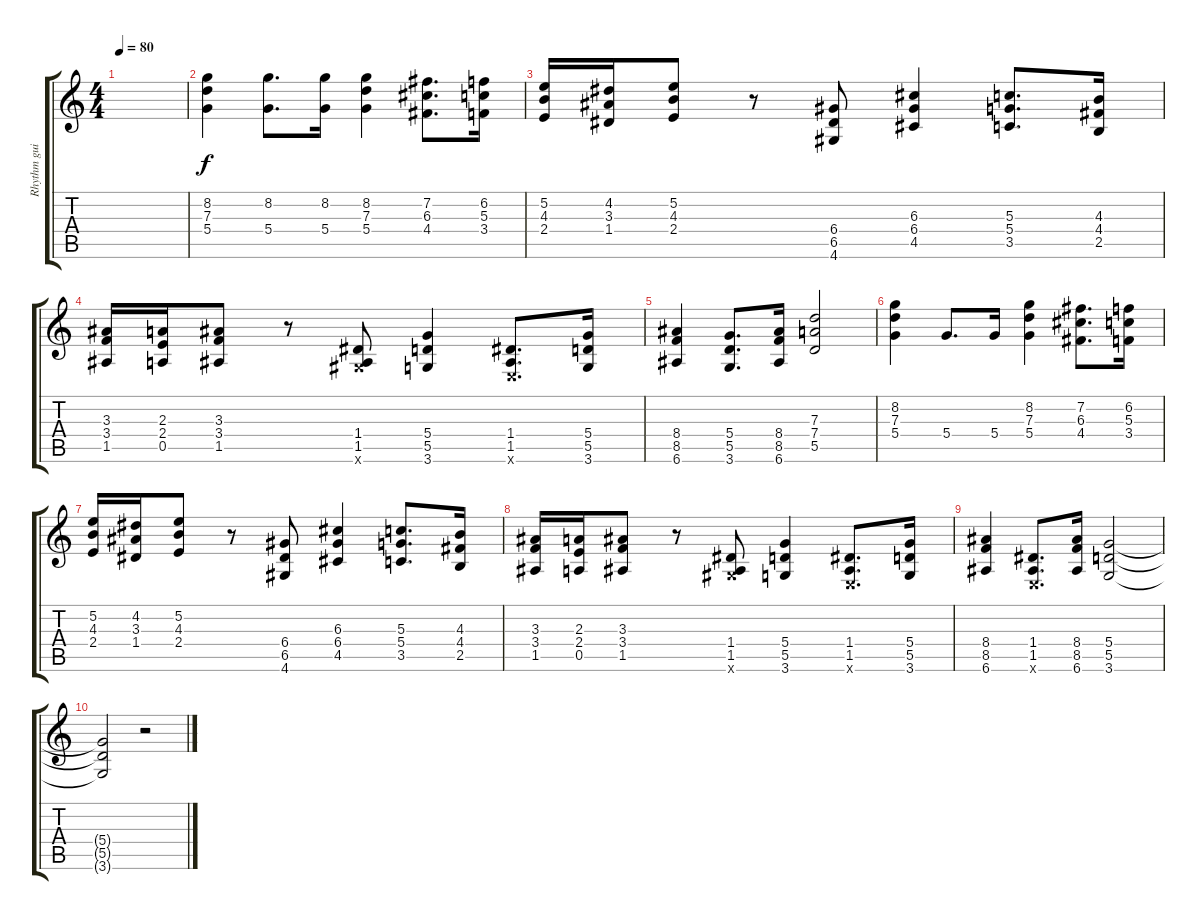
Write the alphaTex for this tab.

\track ("Rhythm guitar" "Rhythm gui") {instrument distortionguitar}
\staff {score tabs}
\tuning (E4 B3 G3 D3 A2 E2) {hide}
\ts (4 4)
\tempo 80
\clef g2
\ks c
|
(8.2 7.3 5.4).4 (8.2 5.4).8{d} (8.2 5.4).16 (8.2 7.3 5.4).4 (7.2 6.3 4.4).8{d} (6.2 5.3 3.4).16 |
(5.2 4.3 2.4).16 (4.2 3.3 1.4).16 (5.2 4.3 2.4).8 r.8 (6.4 6.5 4.6).8 (6.3 6.4 4.5).4 (5.3 5.4 3.5).8{d} (4.3 4.4 2.5).16 |
(3.3 3.4 1.5).16 (2.3 2.4 0.5).16 (3.3 3.4 1.5).8 r.8 (1.4 1.5 4.6{x}).8 (5.4 5.5 3.6).4 (1.4 1.5 0.6{x}).8{d} (5.4 5.5 3.6).16 |
(8.4 8.5 6.6).4 (5.4 5.5 3.6).8{d} (8.4 8.5 6.6).16 (7.3 7.4 5.5).2 |
(8.2 7.3 5.4).4 5.4.8{d} 5.4.16 (8.2 7.3 5.4).4 (7.2 6.3 4.4).8{d} (6.2 5.3 3.4).16 |
(5.2 4.3 2.4).16 (4.2 3.3 1.4).16 (5.2 4.3 2.4).8 r.8 (6.4 6.5 4.6).8 (6.3 6.4 4.5).4 (5.3 5.4 3.5).8{d} (4.3 4.4 2.5).16 |
(3.3 3.4 1.5).16 (2.3 2.4 0.5).16 (3.3 3.4 1.5).8 r.8 (1.4 1.5 4.6{x}).8 (5.4 5.5 3.6).4 (1.4 1.5 0.6{x}).8{d} (5.4 5.5 3.6).16 |
(8.4 8.5 6.6).4 (1.4 1.5 0.6{x}).8{d} (8.4 8.5 6.6).16 (5.4 5.5 3.6).2 |
(5.4{t} 5.5{t} 3.6{t}).2{volume 13} r.2
